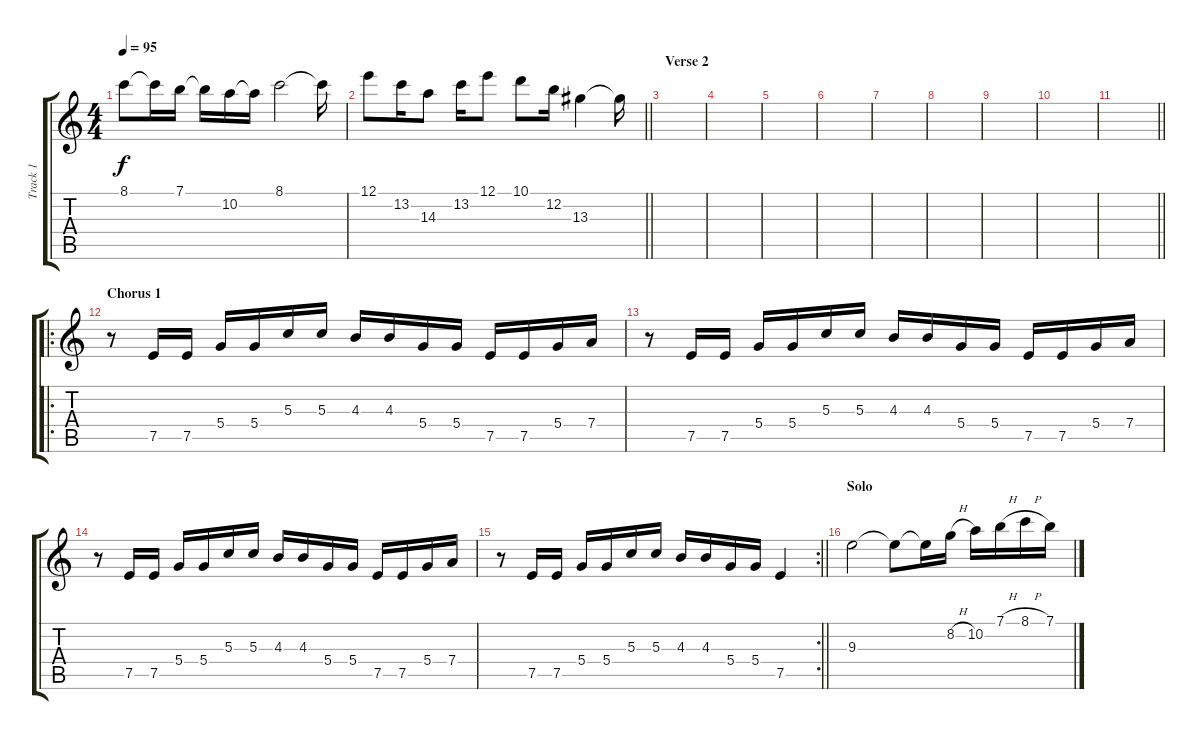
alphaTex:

\track ("Track 1" "Track 1") {instrument overdrivenguitar}
\staff {score tabs}
\tuning (E4 B3 G3 D3 A2 E2) {hide}
\ts (4 4)
\tempo 95
\clef g2
\ks c
8.1.8{dy f} 8.1{t}.16 7.1.16 7.1{t}.16 10.2.16 10.2{t}.16 8.1.2 8.1{t}.16 |
\barLineRight lightlight
12.1.8 13.2.16 14.3.8 13.2.16 12.1.8 10.1.8 12.2.16 13.3.4 13.3{t}.16 |
\section ("" "Verse 2")
|
|
|
|
|
|
|
|
\barLineRight lightlight
|
\ro
\section ("" "Chorus 1")
r.8 7.5.16 7.5.16 5.4.16 5.4.16 5.3.16 5.3.16 4.3.16 4.3.16 5.4.16 5.4.16 7.5.16 7.5.16 5.4.16 7.4.16 |
r.8 7.5.16 7.5.16 5.4.16 5.4.16 5.3.16 5.3.16 4.3.16 4.3.16 5.4.16 5.4.16 7.5.16 7.5.16 5.4.16 7.4.16 |
r.8 7.5.16 7.5.16 5.4.16 5.4.16 5.3.16 5.3.16 4.3.16 4.3.16 5.4.16 5.4.16 7.5.16 7.5.16 5.4.16 7.4.16 |
\rc 2
\barLineRight lightlight
r.8 7.5.16 7.5.16 5.4.16 5.4.16 5.3.16 5.3.16 4.3.16 4.3.16 5.4.16 5.4.16 7.5.4 |
\section ("" "Solo")
9.3.2 9.3{t}.8 9.3{t}.16 8.2{h}.16 10.2.16 7.1{h}.16 8.1{h}.16 7.1.16
